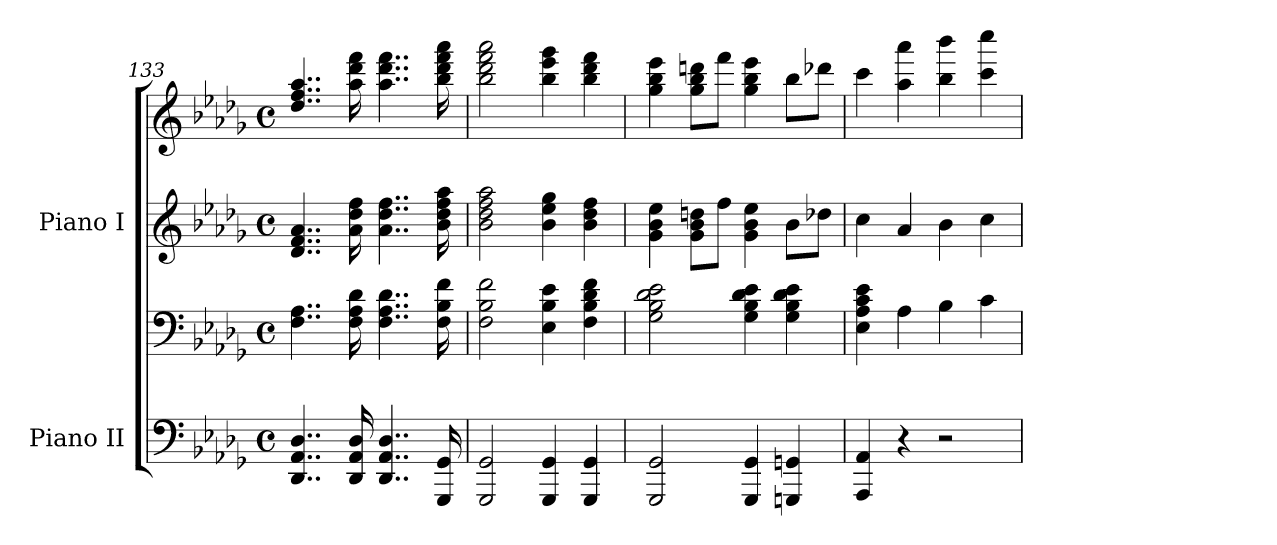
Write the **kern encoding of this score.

**kern	**kern	**kern	**kern
*part2	*part2	*part1	*part1
*staff4	*staff3	*staff2	*staff1
*I"Piano II	*	*I"Piano I	*
*I'Pno. II	*	*I'Pno. I	*
*clefF4	*clefF4	*clefG2	*clefG2
*k[b-e-a-d-g-]	*k[b-e-a-d-g-]	*k[b-e-a-d-g-]	*k[b-e-a-d-g-]
*M4/4	*M4/4	*M4/4	*M4/4
*met(c)	*met(c)	*met(c)	*met(c)
=133	=133	=133	=133
4..DD-/ 4..AA-/ 4..D-/	4..F\ 4..A-\	4..d-/ 4..f/ 4..a-/	4..dd-/ 4..ff/ 4..aa-/
16DD-/ 16AA-/ 16D-/	16F\ 16A-\ 16d-\	16a-\ 16dd-\ 16ff\	16aa-\ 16ddd-\ 16fff\
4..DD-/ 4..AA-/ 4..D-/	4..F\ 4..A-\ 4..d-\	4..a-\ 4..dd-\ 4..ff\	4..aa-\ 4..ddd-\ 4..fff\
16GGG-/ 16GG-/	16F\ 16B-\ 16f\	16b-\ 16dd-\ 16ff\ 16aa-\	16bb-\ 16ddd-\ 16fff\ 16aaa-\
=134	=134	=134	=134
2GGG-/ 2GG-/	2F\ 2B-\ 2f\	2b-\ 2dd-\ 2ff\ 2aa-\	2bb-\ 2ddd-\ 2fff\ 2aaa-\
4GGG-/ 4GG-/	4E-\ 4B-\ 4e-\	4b-\ 4ee-\ 4gg-\	4bb-\ 4eee-\ 4ggg-\
4GGG-/ 4GG-/	4F\ 4B-\ 4d-\ 4f\	4b-\ 4dd-\ 4ff\	4bb-\ 4ddd-\ 4fff\
=135	=135	=135	=135
2GGG-/ 2GG-/	2G-\ 2B-\ 2d-\ 2e-\	4g-\ 4b-\ 4ee-\	4gg-\ 4bb-\ 4eee-\
.	.	8g-\ 8b-\ 8ddn\L	8gg-\ 8bb-\ 8dddn\L
.	.	8ff\J	8fff\J
4GGG-/ 4GG-/	4G-\ 4B-\ 4d-\ 4e-\	4g-\ 4b-\ 4ee-\	4gg-\ 4bb-\ 4eee-\
4GGGn/ 4GGn/	4G-\ 4B-\ 4d-\ 4e-\	8b-\L	8bb-\L
.	.	8dd-X\J	8ddd-X\J
=136	=136	=136	=136
4AAA-/ 4AA-/	4E-\ 4A-\ 4c\ 4e-\	4cc\	4ccc\
4r	4A-\	4a-/	4aa-\ 4aaa-\
2r	4B-\	4b-\	4bb-\ 4bbb-\
.	4c\	4cc\	4ccc\ 4cccc\
=	=	=	=
*-	*-	*-	*-
